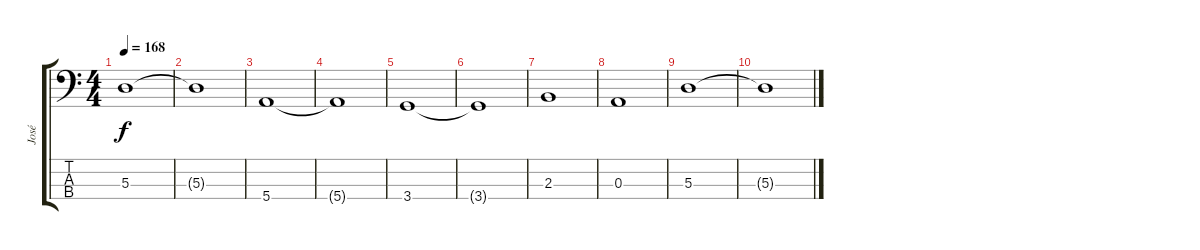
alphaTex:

\track ("José" "José") {instrument electricbasspick}
\staff {score tabs}
\tuning (G2 D2 A1 E1) {hide}
\ts (4 4)
\tempo 168
\clef f4
\ks c
5.3.1{dy f} |
5.3{t}.1 |
5.4.1 |
5.4{t}.1 |
3.4.1 |
3.4{t}.1 |
2.3.1 |
0.3.1 |
5.3.1 |
5.3{t}.1
